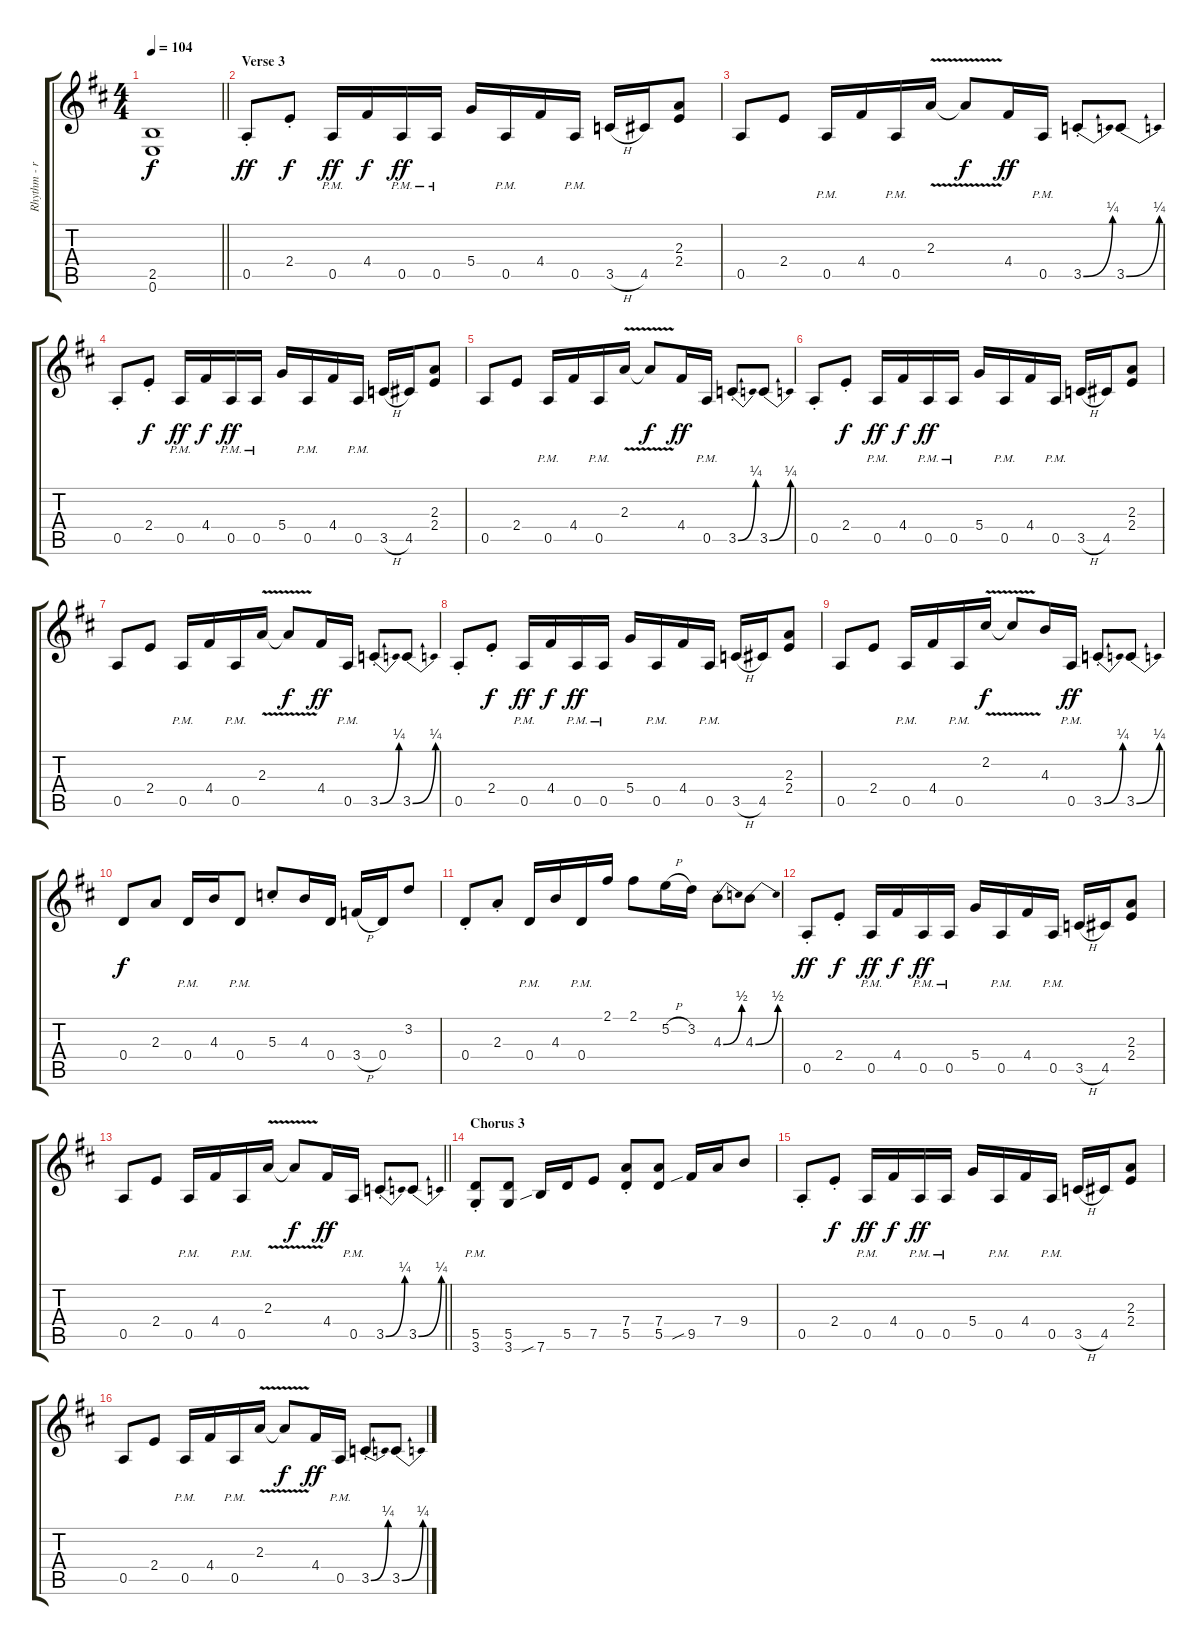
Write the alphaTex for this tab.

\track ("Rhythm - right" "Rhythm - r") {instrument overdrivenguitar}
\staff {score tabs}
\tuning (E4 B3 G3 D3 A2 E2) {hide}
\ts (4 4)
\tempo 104
\clef g2
\barLineRight lightlight
\ks bminor
(2.5{t} 0.6{t}).1{dy f} |
\section ("" "Verse 3")
0.5{st}.8{dy ff} 2.4{st}.8{dy f} 0.5{pm}.16{dy ff} 4.4.16{dy f} 0.5{pm}.16{dy ff} 0.5{pm}.16 5.4.16 0.5{pm}.16 4.4.16 0.5{pm}.16 3.5{h}.16 4.5.16 (2.3 2.4).8 |
0.5.8 2.4.8 0.5{pm}.16 4.4.16 0.5{pm}.16 2.3{v}.16 2.3{t}.8{dy f} 4.4.16{dy ff} 0.5{pm}.16 3.5{be (bend 0 0 60 1) st}.8 3.5{be (bend 0 0 60 1)}.8 |
0.5{st}.8 2.4{st}.8{dy f} 0.5{pm}.16{dy ff} 4.4.16{dy f} 0.5{pm}.16{dy ff} 0.5{pm}.16 5.4.16 0.5{pm}.16 4.4.16 0.5{pm}.16 3.5{h}.16 4.5.16 (2.3 2.4).8 |
0.5.8 2.4.8 0.5{pm}.16 4.4.16 0.5{pm}.16 2.3{v}.16 2.3{t}.8{dy f} 4.4.16{dy ff} 0.5{pm}.16 3.5{be (bend 0 0 60 1) st}.8 3.5{be (bend 0 0 60 1)}.8 |
0.5{st}.8 2.4{st}.8{dy f} 0.5{pm}.16{dy ff} 4.4.16{dy f} 0.5{pm}.16{dy ff} 0.5{pm}.16 5.4.16 0.5{pm}.16 4.4.16 0.5{pm}.16 3.5{h}.16 4.5.16 (2.3 2.4).8 |
0.5.8 2.4.8 0.5{pm}.16 4.4.16 0.5{pm}.16 2.3{v}.16 2.3{t}.8{dy f} 4.4.16{dy ff} 0.5{pm}.16 3.5{be (bend 0 0 60 1) st}.8 3.5{be (bend 0 0 60 1)}.8 |
0.5{st}.8 2.4{st}.8{dy f} 0.5{pm}.16{dy ff} 4.4.16{dy f} 0.5{pm}.16{dy ff} 0.5{pm}.16 5.4.16 0.5{pm}.16 4.4.16 0.5{pm}.16 3.5{h}.16 4.5.16 (2.3 2.4).8 |
0.5.8 2.4.8 0.5{pm}.16 4.4.16 0.5{pm}.16 2.2{v}.16{dy f} 2.2{t}.8 4.3.16 0.5{pm}.16{dy ff} 3.5{be (bend 0 0 60 1) st}.8 3.5{be (bend 0 0 60 1)}.8 |
0.4.8{dy f} 2.3.8 0.4{pm}.16 4.3.16 0.4{pm}.8 5.3{st}.8 4.3.16 0.4.16 3.4{h}.16 0.4.16 3.2.8 |
0.4{st}.8 2.3{st}.8 0.4{pm}.16 4.3.16 0.4{pm}.16 2.1.16 2.1.8 5.2{h}.16 3.2.16 4.3{be (bend 0 0 60 2) st}.8 4.3{be (bend 0 0 60 2)}.8 |
0.5{st}.8{dy ff} 2.4{st}.8{dy f} 0.5{pm}.16{dy ff} 4.4.16{dy f} 0.5{pm}.16{dy ff} 0.5{pm}.16 5.4.16 0.5{pm}.16 4.4.16 0.5{pm}.16 3.5{h}.16 4.5.16 (2.3 2.4).8 |
\barLineRight lightlight
0.5.8 2.4.8 0.5{pm}.16 4.4.16 0.5{pm}.16 2.3{v}.16 2.3{t}.8{dy f} 4.4.16{dy ff} 0.5{pm}.16 3.5{be (bend 0 0 60 1) st}.8 3.5{be (bend 0 0 60 1)}.8 |
\section ("" "Chorus 3")
(5.5{pm st} 3.6{st}).8 (5.5 3.6).8 7.6{sib}.16 5.5.16 7.5.8 (7.4{st} 5.5{st}).8 (7.4 5.5).8 9.5{sib}.16 7.4.16 9.4.8 |
0.5{st}.8 2.4{st}.8{dy f} 0.5{pm}.16{dy ff} 4.4.16{dy f} 0.5{pm}.16{dy ff} 0.5{pm}.16 5.4.16 0.5{pm}.16 4.4.16 0.5{pm}.16 3.5{h}.16 4.5.16 (2.3 2.4).8 |
0.5.8 2.4.8 0.5{pm}.16 4.4.16 0.5{pm}.16 2.3{v}.16 2.3{t}.8{dy f} 4.4.16{dy ff} 0.5{pm}.16 3.5{be (bend 0 0 60 1) st}.8 3.5{be (bend 0 0 60 1)}.8
